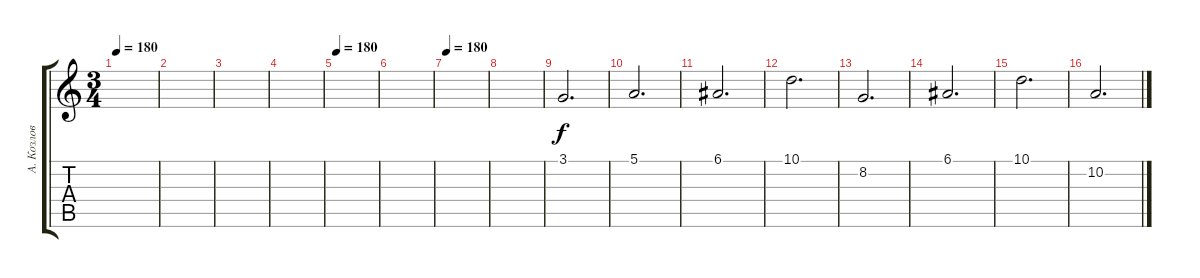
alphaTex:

\track ("А. Козлов" "А. Козлов") {instrument churchorgan}
\staff {score tabs}
\tuning (E4 B3 G3 D3 A2 E2) {hide}
\ts (3 4)
\tempo 180
\clef g2
\ks c
|
|
|
|
\tempo 180
|
|
\tempo 180
|
|
3.1.2{d} |
5.1.2{d} |
6.1.2{d} |
10.1.2{d} |
8.2.2{d} |
6.1.2{d} |
10.1.2{d} |
10.2.2{d}
